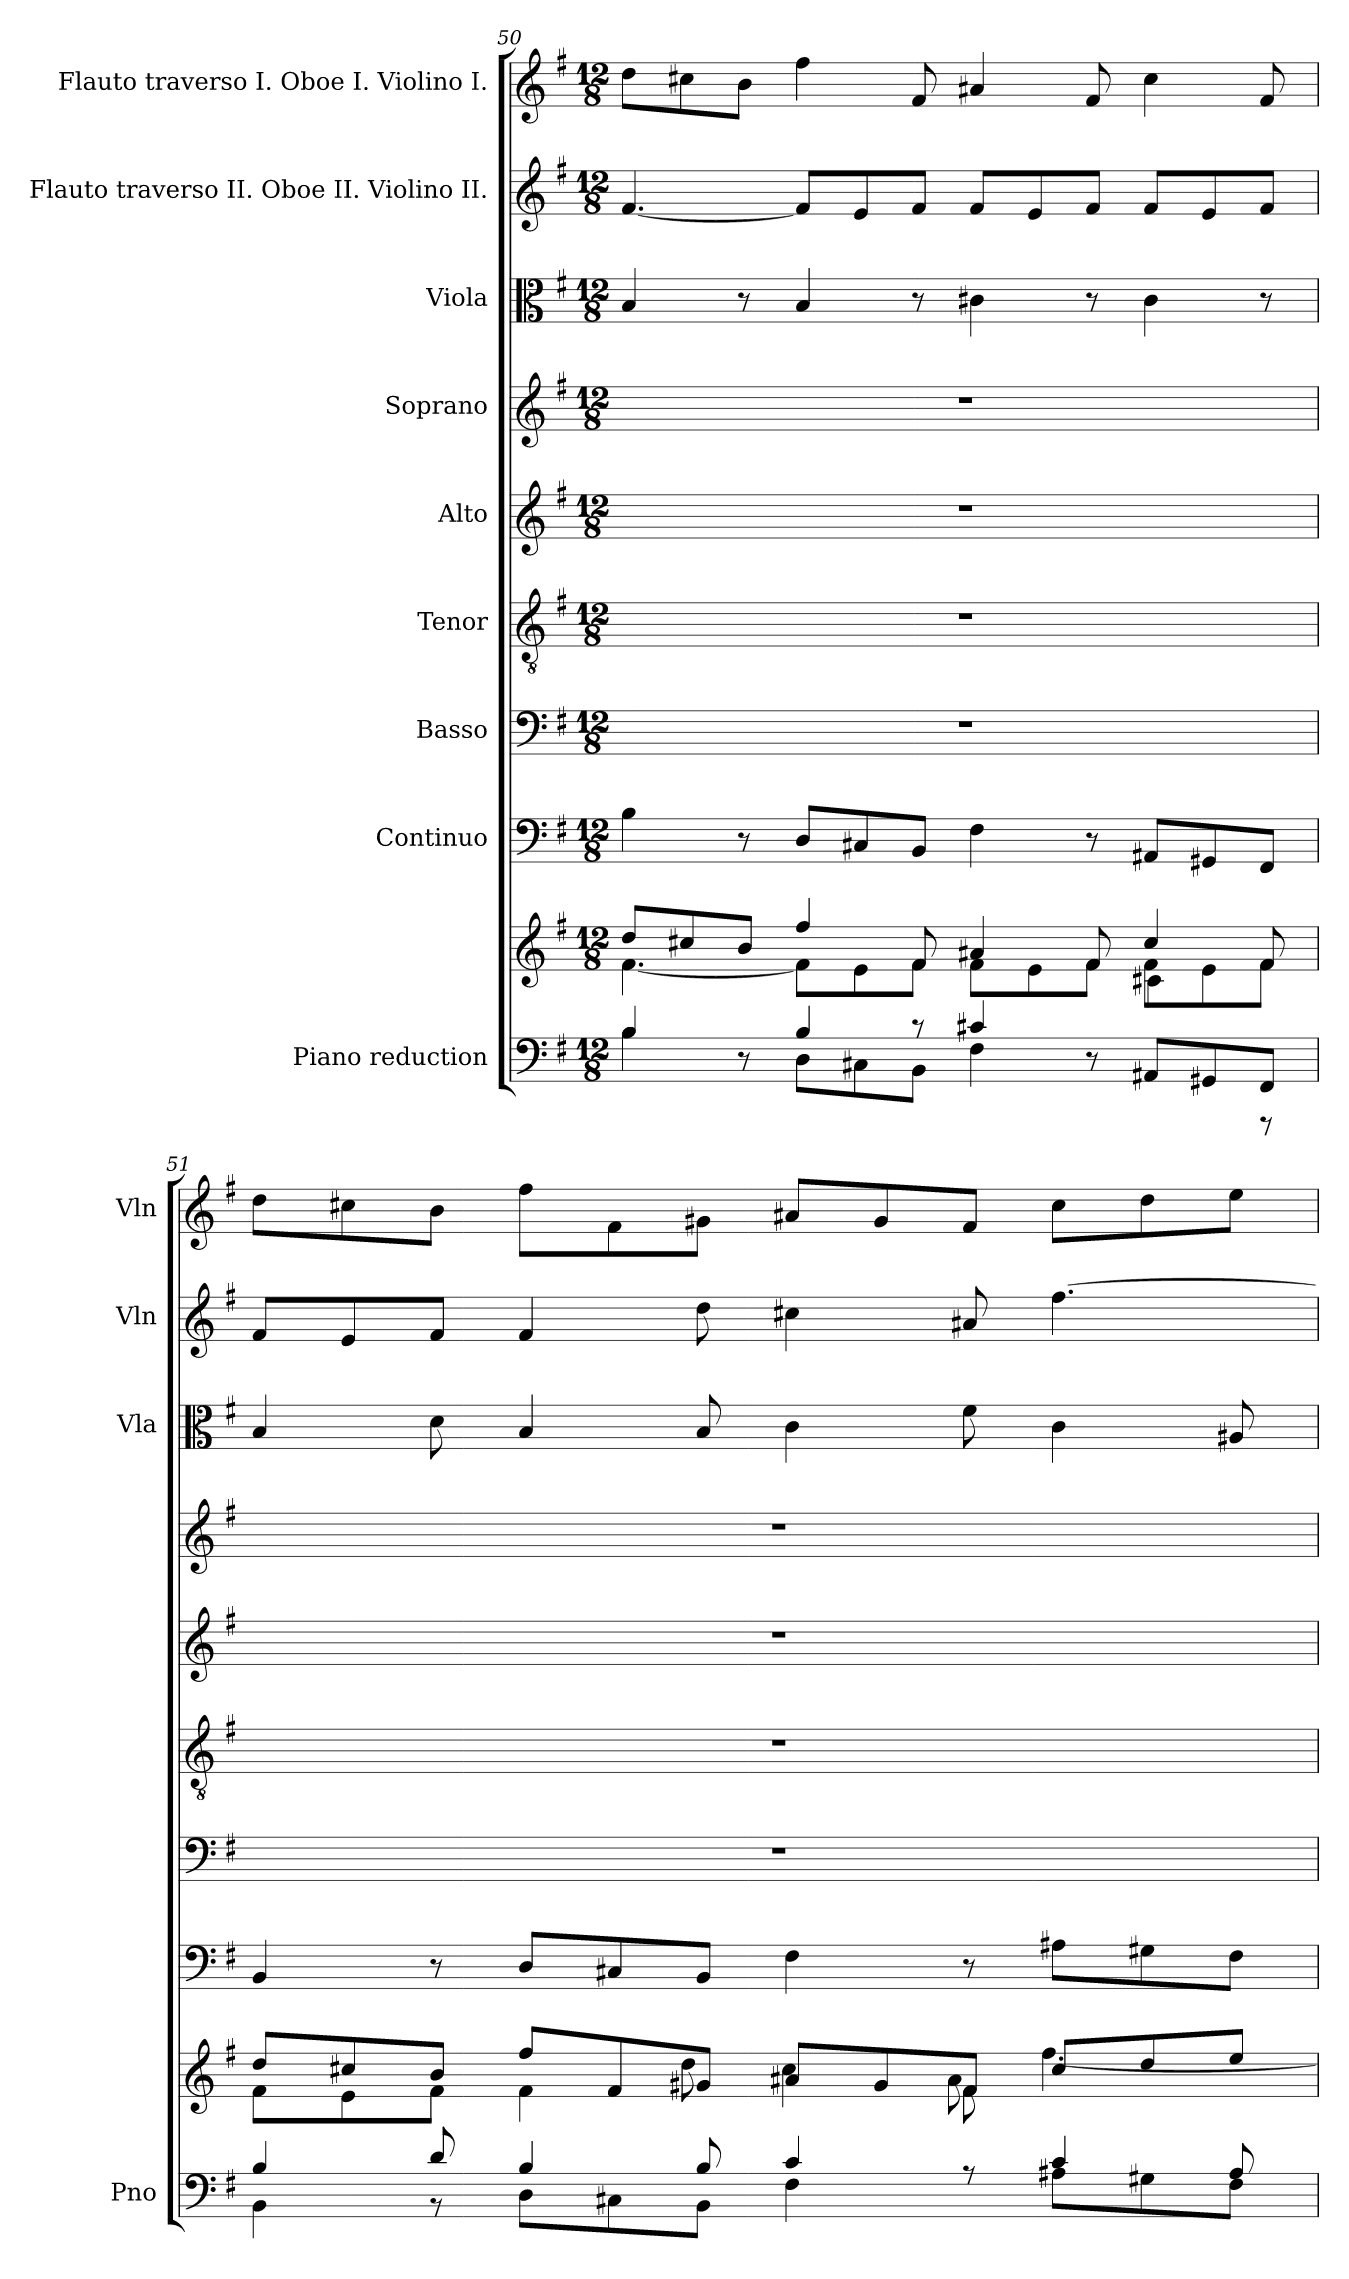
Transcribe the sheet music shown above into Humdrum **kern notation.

**kern	**kern	**kern	**kern	**kern	**kern	**kern	**kern	**kern	**kern
*part9	*part9	*part8	*part7	*part6	*part5	*part4	*part3	*part2	*part1
*staff10	*staff9	*staff8	*staff7	*staff6	*staff5	*staff4	*staff3	*staff2	*staff1
*I"Piano reduction	*	*I"Continuo	*I"Basso	*I"Tenor	*I"Alto	*I"Soprano	*I"Viola	*I"Flauto traverso II. Oboe II. Violino II.	*I"Flauto traverso I. Oboe I. Violino I.
*I'Pno	*	*	*	*	*	*	*I'Vla	*I'Vln	*I'Vln
*clefF4	*clefG2	*clefF4	*clefF4	*clefGv2	*clefG2	*clefG2	*clefC3	*clefG2	*clefG2
*k[f#]	*k[f#]	*k[f#]	*k[f#]	*k[f#]	*k[f#]	*k[f#]	*k[f#]	*k[f#]	*k[f#]
*M12/8	*M12/8	*M12/8	*M12/8	*M12/8	*M12/8	*M12/8	*M12/8	*M12/8	*M12/8
=50	=50	=50	=50	=50	=50	=50	=50	=50	=50
*^	*^	*	*	*	*	*	*	*	*
*	*	*	*^	*	*	*	*	*	*	*	*
4B/	4B\	8dd/L	[4.f#\	8ryy	4B\	1.r	1.r	1.r	1.r	4B/	[4.f#/	8dd\L
*	*	*	*v	*v	*	*	*	*	*	*	*	*
.	.	8cc#X/	.	.	.	.	.	.	.	.	8cc#X\
8r	8ryy	8b/J	.	8r	.	.	.	.	8r	.	8b\J
4B/	8D\L	4ff#/	8f#\L]	8D/L	.	.	.	.	4B/	8f#/L]	4ff#\
.	8C#X\	.	8e\	8C#X/	.	.	.	.	.	8e/	.
8r	8BB\J	8f#/	8f#\J	8BB/J	.	.	.	.	8r	8f#/J	8f#/
4c#X/	4F#\	4a#X/	8f#\L	4F#\	.	.	.	.	4c#X\	8f#/L	4a#X/
.	.	.	8e\	.	.	.	.	.	.	8e/	.
8r	8ryy	8f#/	8f#\J	8r	.	.	.	.	8r	8f#/J	8f#/
*	*	*	*^	*	*	*	*	*	*	*	*
4ryy	8AA#X/L	4cc#/	8f#\L	4c#\	8AA#X/L	.	.	.	.	4c#\	8f#/L	4cc#\
.	8GG#X/	.	8e\	.	8GG#X/	.	.	.	.	.	8e/	.
8rFFF	8FF#/J	8f#/	8f#\J	8ryy	8FF#/J	.	.	.	.	8r	8f#/J	8f#/
=51	=51	=51	=51	=51	=51	=51	=51	=51	=51	=51	=51	=51
4B/	4BB\	8dd/L	8f#\L	1ryy	4BB/	1.r	1.r	1.r	1.r	4B/	8f#/L	8dd\L
.	.	8cc#X/	8e\	.	.	.	.	.	.	.	8e/	8cc#X\
8d/	8r	8b/J	8f#\J	.	8r	.	.	.	.	8d\	8f#/J	8b\J
4B/	8D\L	8ff#/L	4f#\	.	8D/L	.	.	.	.	4B/	4f#/	8ff#\L
.	8C#X\	8f#/	.	.	8C#X/	.	.	.	.	.	.	8f#\
8B/	8BB\J	8g#X/J	8dd\	.	8BB/J	.	.	.	.	8B/	8dd\	8g#X\J
4c/	4F#\	8a#X/L	4cc#\	.	4F#\	.	.	.	.	4c\	4cc#X\	8a#X/L
.	.	8g#/	.	.	.	.	.	.	.	.	.	8g#/
8ryy	8rA	8f#/J	8a#\	8f#\	8r	.	.	.	.	8f#\	8a#X/	8f#/J
4c/	8A#X\L	8cc#/L	[4.ff#\	4.ryy	8A#X\L	.	.	.	.	4c\	[4.ff#\	8cc#\L
.	8G#X\	8dd/	.	.	8G#X\	.	.	.	.	.	.	8dd\
8A#/	8F#\J	8ee/J	.	.	8F#\J	.	.	.	.	8A#X/	.	8ee\J
*v	*v	*	*	*	*	*	*	*	*	*	*	*
*	*v	*v	*v	*	*	*	*	*	*	*	*
=	=	=	=	=	=	=	=	=	=
*-	*-	*-	*-	*-	*-	*-	*-	*-	*-
